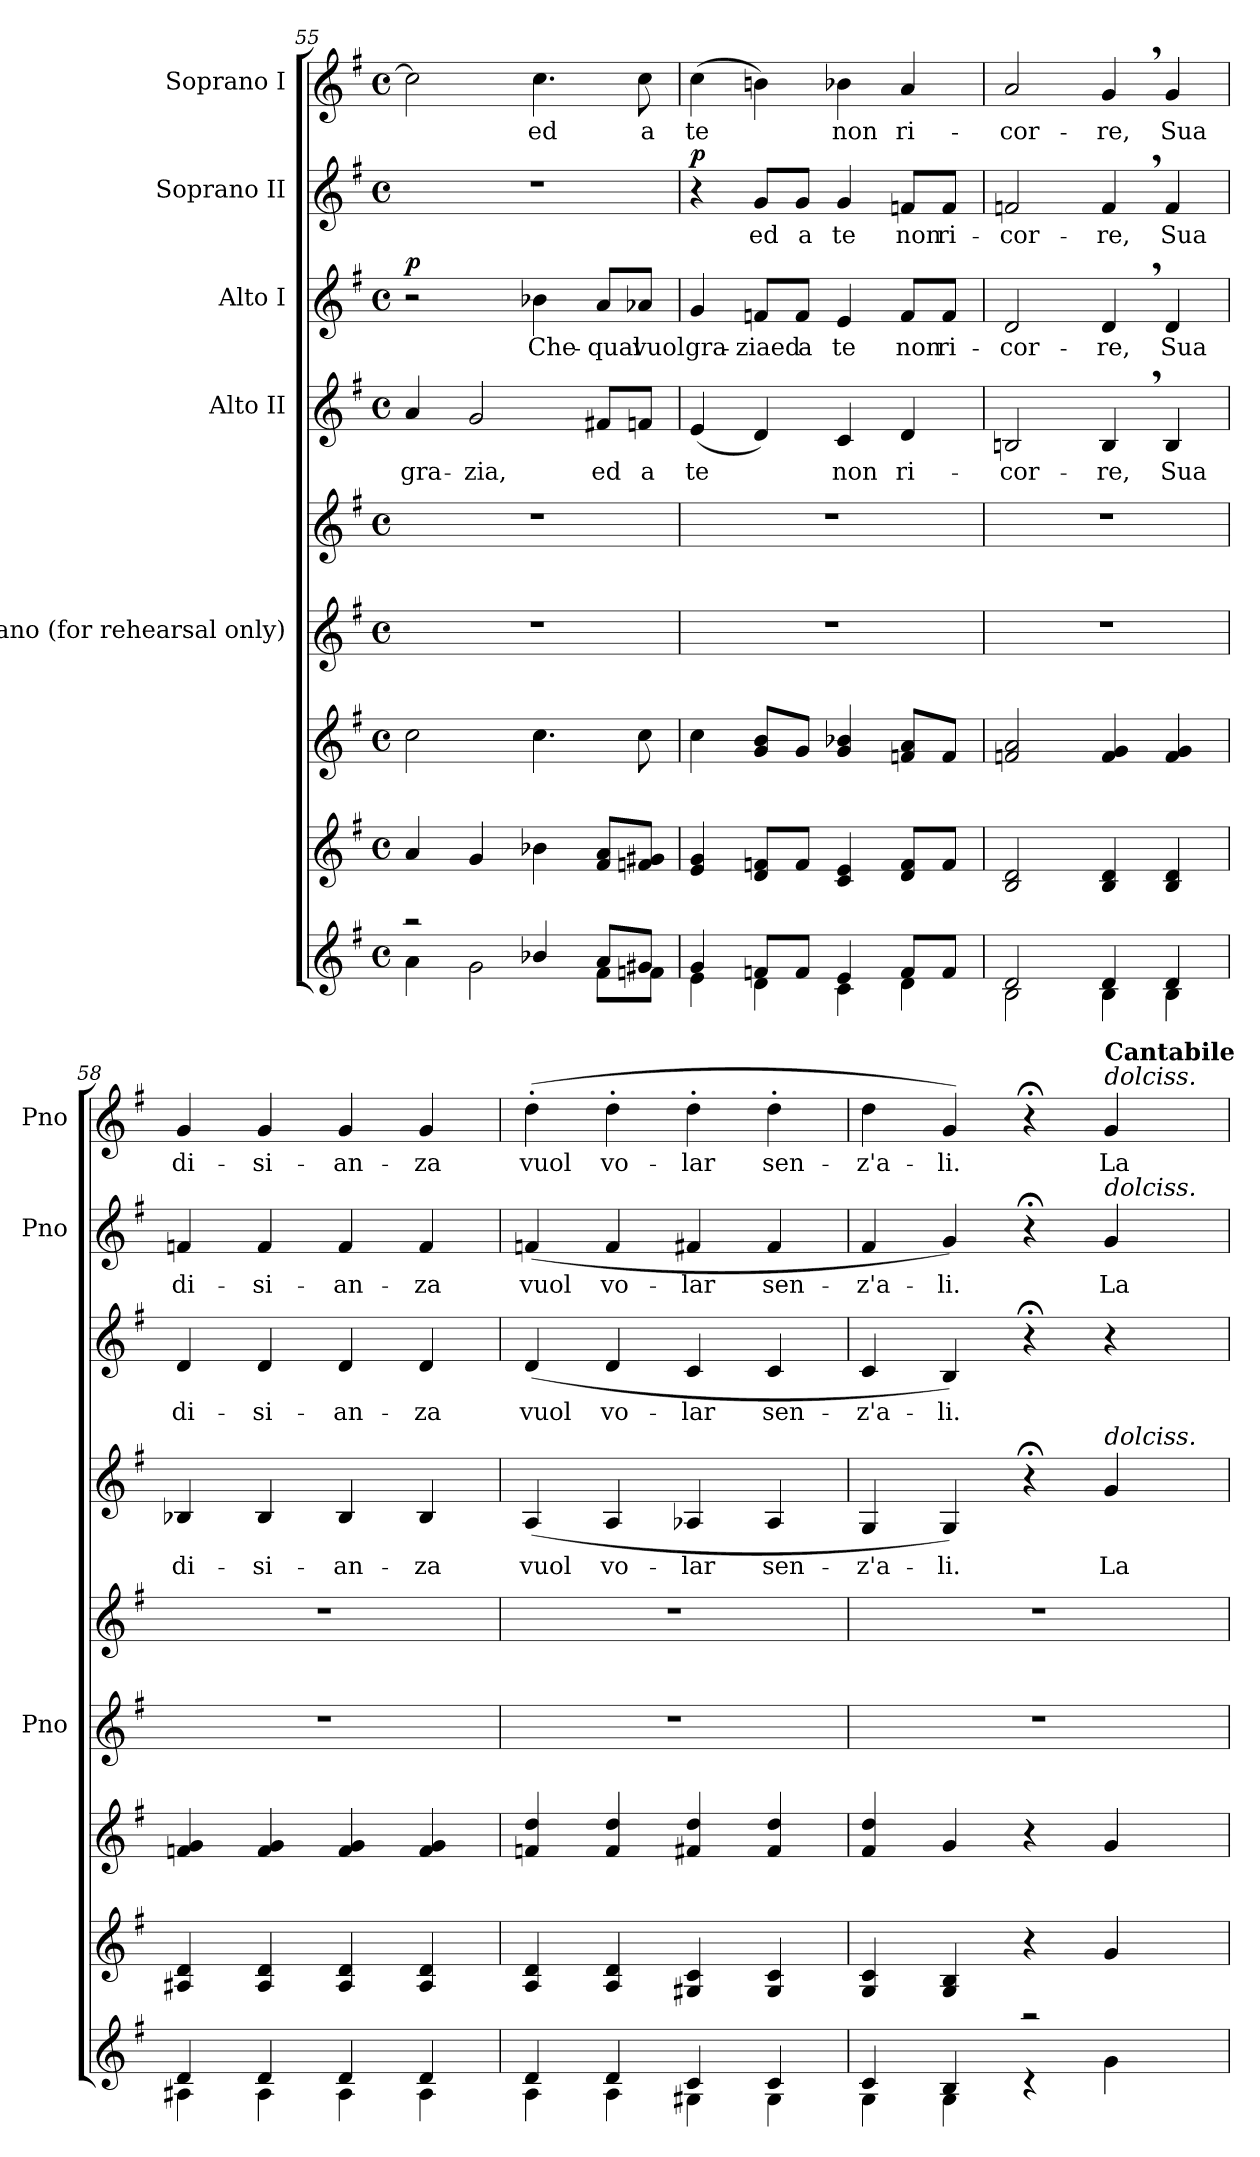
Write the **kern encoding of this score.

**kern	**kern	**kern	**kern	**kern	**kern	**text	**kern	**text	**dynam	**kern	**text	**dynam	**kern	**text
*part8	*part7	*part6	*part5	*part5	*part4	*part4	*part3	*part3	*part3	*part2	*part2	*part2	*part1	*part1
*staff9	*staff8	*staff7	*staff6	*staff5	*staff4	*staff4	*staff3	*staff3	*staff3	*staff2	*staff2	*staff2	*staff1	*staff1
*	*	*	*I"Piano  (for rehearsal only)	*	*I"Alto II	*	*I"Alto I	*	*	*I"Soprano II	*	*	*I"Soprano I	*
*	*	*	*I'Pno	*	*	*	*	*	*	*I'Pno	*	*	*I'Pno	*
*clefG2	*clefG2	*clefG2	*clefG2	*clefG2	*clefG2	*	*clefG2	*	*	*clefG2	*	*	*clefG2	*
*k[f#]	*k[f#]	*k[f#]	*k[f#]	*k[f#]	*k[f#]	*	*k[f#]	*	*	*k[f#]	*	*	*k[f#]	*
*G:	*G:	*G:	*G:	*G:	*G:	*	*G:	*	*	*G:	*	*	*G:	*
*M4/4	*M4/4	*M4/4	*M4/4	*M4/4	*M4/4	*	*M4/4	*	*	*M4/4	*	*	*M4/4	*
*met(c)	*met(c)	*met(c)	*met(c)	*met(c)	*met(c)	*	*met(c)	*	*	*met(c)	*	*	*met(c)	*
=55	=55	=55	=55	=55	=55	=55	=55	=55	=55	=55	=55	=55	=55	=55
*^	*	*	*	*	*	*	*	*	*	*	*	*	*	*
!	!	!	!	!	!	!	!LO:LY:b	!	!	!LO:DY:b	!	!	!	!	!
2raa	4a\	4a/	2cc\	1r	1r	4a/	gra-	2r	.	p	1r	.	.	2cc\]	.
!	!	!	!	!	!	!	!LO:LY:b	!	!	!	!	!	!	!	!
.	2g\	4g/	.	.	.	2g/	-zia,	.	.	.	.	.	.	.	.
!	!	!	!	!	!	!	!	!	!LO:LY:b	!	!	!	!	!	!LO:LY:b
4b-X/	.	4b-X\	4.cc\	.	.	.	.	4b-X\	Che-	.	.	.	.	4.cc\	ed
!	!	!	!	!	!	!	!LO:LY:b	!	!LO:LY:b	!	!	!	!	!	!
8a/L	8f#\L	8f#/ 8a/L	.	.	.	8f#X/L	ed	8a/L	-qual	.	.	.	.	.	.
!	!	!	!	!	!	!	!LO:LY:b	!	!LO:LY:b	!	!	!	!	!	!LO:LY:b
8g#X/J	8fn\J	8fn/ 8g#X/J	8cc\	.	.	8fn/J	a	8a-X/J	vuol	.	.	.	.	8cc\	a
=56	=56	=56	=56	=56	=56	=56	=56	=56	=56	=56	=56	=56	=56	=56	=56
!	!	!	!	!	!	!	!LO:LY:b	!	!LO:LY:b	!	!	!	!LO:DY:b	!	!LO:LY:b
4g/	4e\	4e/ 4g/	4cc\	1r	1r	(<4e/	te	4g/	gra-	.	4r	.	p	(>4cc\	te
!	!	!	!	!	!	!	!	!	!LO:LY:b	!	!	!LO:LY:b	!	!	!
8fn/L	4d\	8d/ 8fn/L	8g/ 8b/L	.	.	4d/)	.	8fn/L	ziaed	.	8g/L	ed	.	4bn\)	.
!	!	!	!	!	!	!	!	!	!LO:LY:b	!	!	!LO:LY:b	!	!	!
8f/J	.	8f/J	8g/J	.	.	.	.	8f/J	a	.	8g/J	a	.	.	.
!	!	!	!	!	!	!	!LO:LY:b	!	!LO:LY:b	!	!	!LO:LY:b	!	!	!LO:LY:b
4e/	4c\	4c/ 4e/	4g/ 4b-X/	.	.	4c/	non	4e/	te	.	4g/	te	.	4b-X\	non
!	!	!	!	!	!	!	!LO:LY:b	!	!LO:LY:b	!	!	!LO:LY:b	!	!	!LO:LY:b
8f/L	4d\	8d/ 8f/L	8fn/ 8a/L	.	.	4d/	ri-	8f/L	non	.	8fn/L	non	.	4a/	ri-
!	!	!	!	!	!	!	!	!	!LO:LY:b	!	!	!LO:LY:b	!	!	!
8f/J	.	8f/J	8f/J	.	.	.	.	8f/J	ri-	.	8f/J	ri-	.	.	.
!!LO:PB:g=z
=57	=57	=57	=57	=57	=57	=57	=57	=57	=57	=57	=57	=57	=57	=57	=57
!	!	!	!	!	!	!	!LO:LY:b	!	!LO:LY:b	!	!	!LO:LY:b	!	!	!LO:LY:b
2d/	2B\	2B/ 2d/	2fn/ 2a/	1r	1r	2Bn/	-cor-	2d/	-cor-	.	2fn/	-cor-	.	2a/	-cor-
!	!	!	!	!	!	!	!LO:LY:b	!	!LO:LY:b	!	!	!LO:LY:b	!	!	!LO:LY:b
4d/	4B\	4B/ 4d/	4f/ 4g/	.	.	4B,/	-re,	4d,/	-re,	.	4f,/	-re,	.	4g,/	-re,
!	!	!	!	!	!	!	!LO:LY:b	!	!LO:LY:b	!	!	!LO:LY:b	!	!	!LO:LY:b
4d/	4B\	4B/ 4d/	4f/ 4g/	.	.	4B/	Sua	4d/	Sua	.	4f/	Sua	.	4g/	Sua
!!LO:PB:g=z
=58	=58	=58	=58	=58	=58	=58	=58	=58	=58	=58	=58	=58	=58	=58	=58
!	!	!	!	!	!	!	!LO:LY:b	!	!LO:LY:b	!	!	!LO:LY:b	!	!	!LO:LY:b
4d/	4A#X\	4A#X/ 4d/	4fn/ 4g/	1r	1r	4B-X/	di-	4d/	di-	.	4fn/	di-	.	4g/	di-
!	!	!	!	!	!	!	!LO:LY:b	!	!LO:LY:b	!	!	!LO:LY:b	!	!	!LO:LY:b
4d/	4A#\	4A#/ 4d/	4f/ 4g/	.	.	4B-/	-si-	4d/	-si-	.	4f/	-si-	.	4g/	-si-
!	!	!	!	!	!	!	!LO:LY:b	!	!LO:LY:b	!	!	!LO:LY:b	!	!	!LO:LY:b
4d/	4A#\	4A#/ 4d/	4f/ 4g/	.	.	4B-/	-an-	4d/	-an-	.	4f/	-an-	.	4g/	-an-
!	!	!	!	!	!	!	!LO:LY:b	!	!LO:LY:b	!	!	!LO:LY:b	!	!	!LO:LY:b
4d/	4A#\	4A#/ 4d/	4f/ 4g/	.	.	4B-/	-za	4d/	-za	.	4f/	-za	.	4g/	-za
=59	=59	=59	=59	=59	=59	=59	=59	=59	=59	=59	=59	=59	=59	=59	=59
!	!	!	!	!	!	!	!LO:LY:b	!	!LO:LY:b	!	!	!LO:LY:b	!	!	!LO:LY:b
4d/	4A\	4A/ 4d/	4fn/ 4dd/	1r	1r	(>4A/	vuol	(>4d/	vuol	.	(>4fn/	vuol	.	(>4dd'\	vuol
!	!	!	!	!	!	!	!LO:LY:b	!	!LO:LY:b	!	!	!LO:LY:b	!	!	!LO:LY:b
4d/	4A\	4A/ 4d/	4f/ 4dd/	.	.	4A/	vo-	4d/	vo-	.	4f/	vo-	.	4dd'\	vo-
!	!	!	!	!	!	!	!LO:LY:b	!	!LO:LY:b	!	!	!LO:LY:b	!	!	!LO:LY:b
4c/	4G#X\	4G#X/ 4c/	4f#X/ 4dd/	.	.	4A-X/	-lar	4c/	-lar	.	4f#X/	-lar	.	4dd'\	-lar
!	!	!	!	!	!	!	!LO:LY:b	!	!LO:LY:b	!	!	!LO:LY:b	!	!	!LO:LY:b
4c/	4G#\	4G#/ 4c/	4f#/ 4dd/	.	.	4A-/	sen-	4c/	sen-	.	4f#/	sen-	.	4dd'\	sen-
=60	=60	=60	=60	=60	=60	=60	=60	=60	=60	=60	=60	=60	=60	=60	=60
!	!	!	!	!	!	!	!LO:LY:b	!	!LO:LY:b	!	!	!LO:LY:b	!	!	!LO:LY:b
4c/	4G\	4G/ 4c/	4f#/ 4dd/	1r	1r	4G/	-z'a-	4c/	-z'a-	.	4f#/	-z'a-	.	4dd\	-z'a-
!	!	!	!	!	!	!	!LO:LY:b	!	!LO:LY:b	!	!	!LO:LY:b	!	!	!LO:LY:b
4B/	4G\	4G/ 4B/	4g/	.	.	4G/)	-li.	4B/)	-li.	.	4g/)	-li.	.	4g/)	-li.
2raa	4rc	4r	4r	.	.	4r;<	.	4r;<	.	.	4r;<	.	.	4r;<	.
!	!	!	!	!	!	!	!	!	!	!	!	!	!	!LO:TX:a:i:t=dolciss.	!
!	!	!	!	!	!	!	!	!	!	!	!	!	!	!LO:TX:a:B:t=Cantabile	!
!	!	!	!	!	!	!	!	!	!	!	!LO:TX:a:i:t=dolciss.	!	!	!	!
!	!	!	!	!	!	!LO:TX:a:i:t=dolciss.	!	!	!	!	!	!	!	!	!
!	!	!	!	!	!	!	!LO:LY:b	!	!	!	!	!LO:LY:b	!	!	!LO:LY:b
.	4g\	4g/	4g/	.	.	4g/	La	4r	.	.	4g/	La	.	4g/	La
*v	*v	*	*	*	*	*	*	*	*	*	*	*	*	*	*
=	=	=	=	=	=	=	=	=	=	=	=	=	=	=
*-	*-	*-	*-	*-	*-	*-	*-	*-	*-	*-	*-	*-	*-	*-
